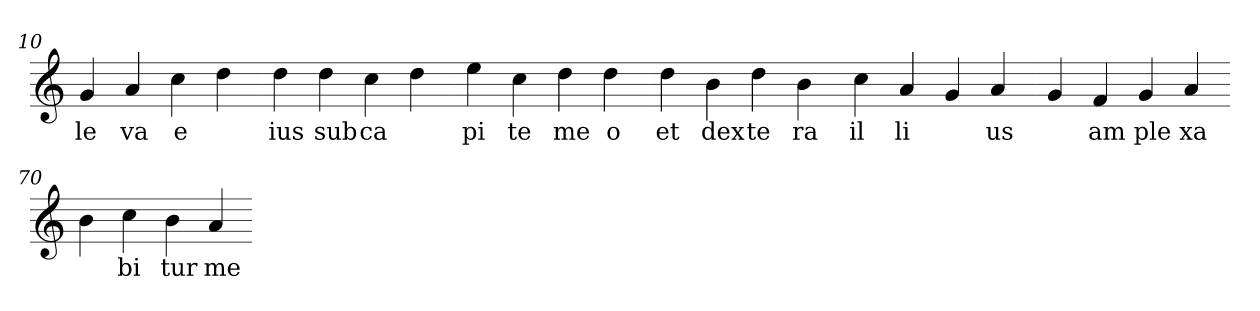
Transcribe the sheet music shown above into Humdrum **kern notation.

**kern	**text
*part1	*part1
*staff1	*staff1
*clefG2	*
=10.	=10.
4g	le
4a	va
4cc	e
4dd	.
=20.-	=20.-
4dd	ius
4dd	sub
4cc	ca
4dd	.
=30.-	=30.-
4ee	pi
4cc	te
4dd	me
4dd	o
=40.-	=40.-
4dd	et
4b	dex
4dd	te
4b	ra
=50.-	=50.-
4cc	il
4a	li
4g	.
4a	us
=60.-	=60.-
4g	.
4f	am
4g	ple
4a	xa
=70.-	=70.-
4b	.
4cc	bi
4b	tur
4a	me
=-	=-
*-	*-
